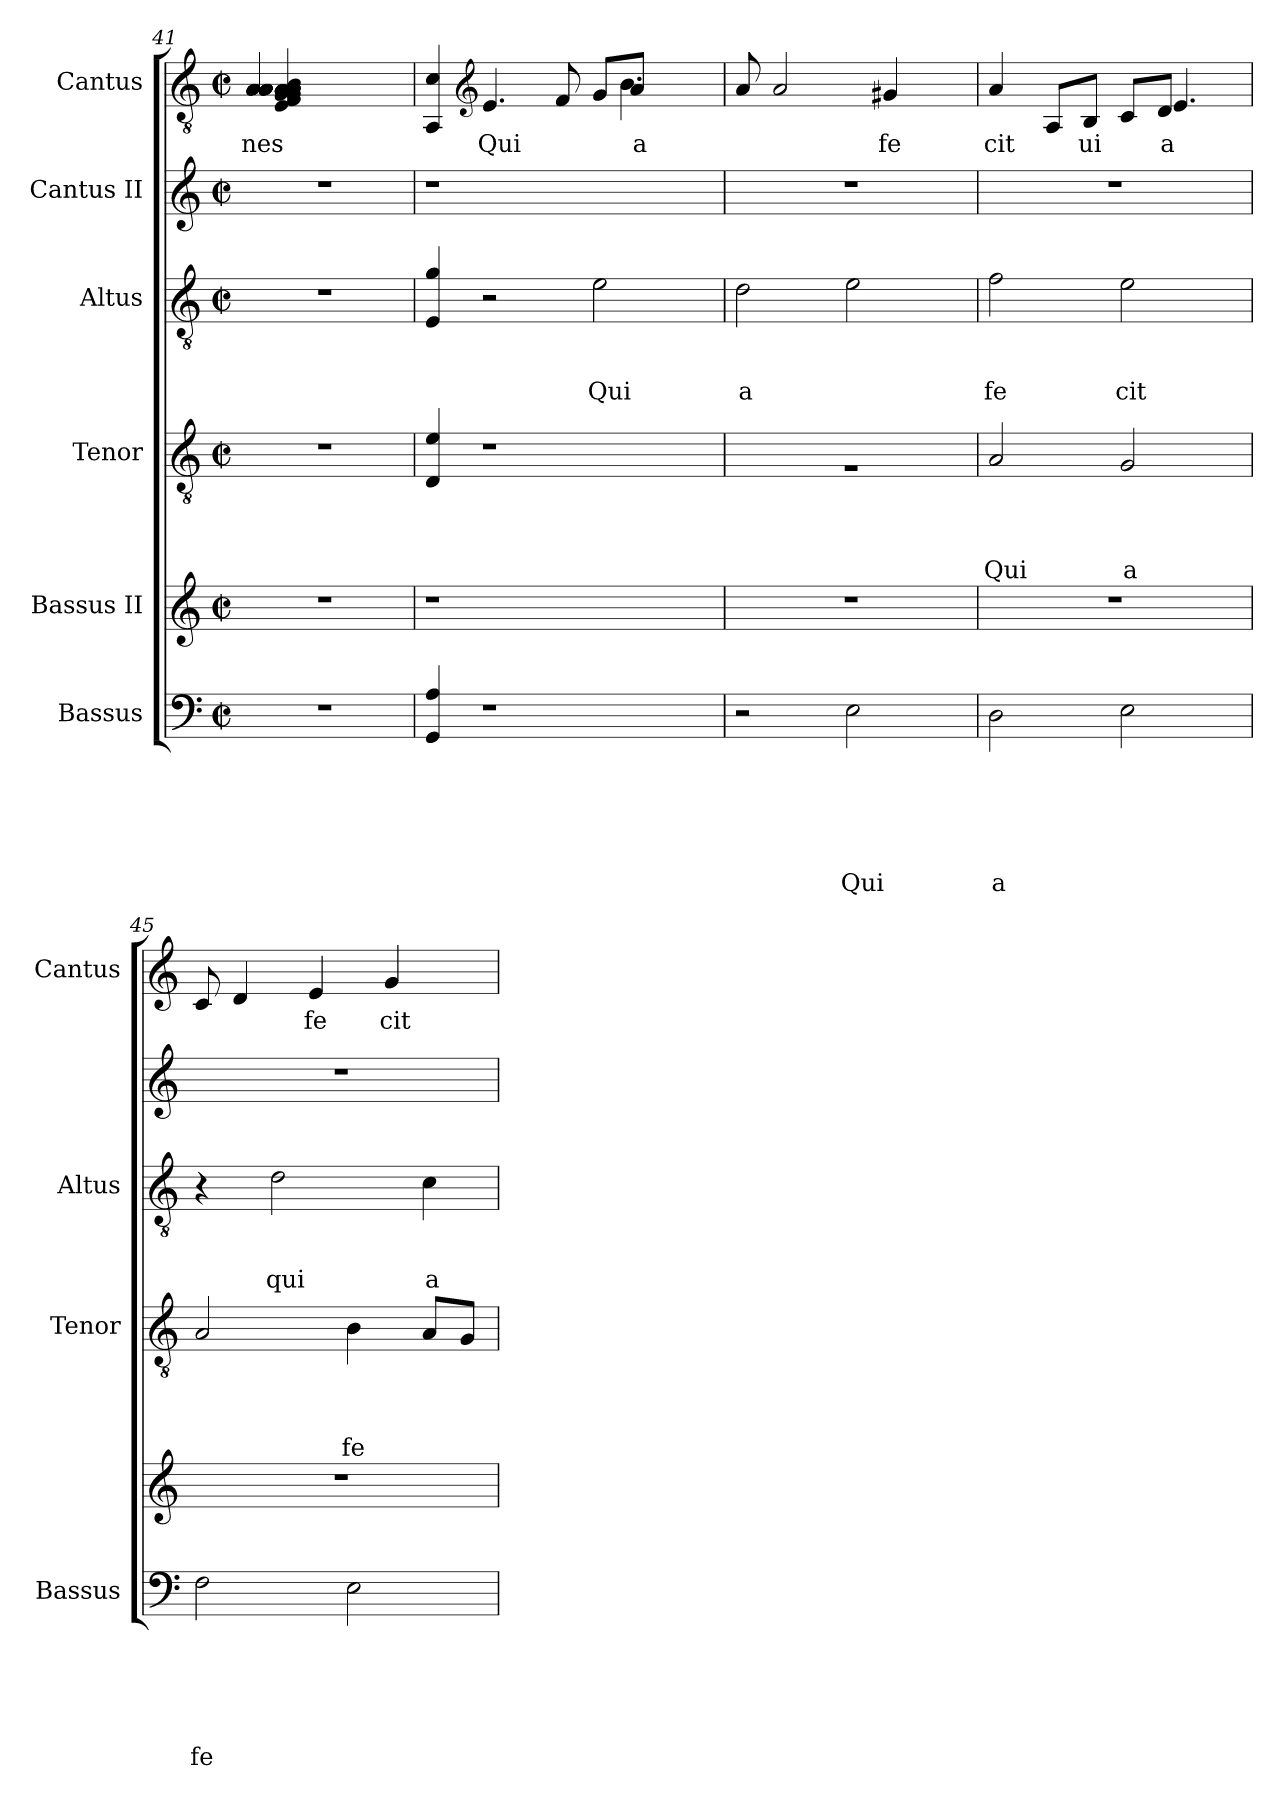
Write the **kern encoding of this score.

**kern	**text	**text	**text	**text	**text	**text	**kern	**kern	**text	**text	**text	**text	**kern	**text	**text	**text	**kern	**kern	**text
*part6	*part6	*part6	*part6	*part6	*part6	*part6	*part5	*part4	*part4	*part4	*part4	*part4	*part3	*part3	*part3	*part3	*part2	*part1	*part1
*staff6	*staff6	*staff6	*staff6	*staff6	*staff6	*staff6	*staff5	*staff4	*staff4	*staff4	*staff4	*staff4	*staff3	*staff3	*staff3	*staff3	*staff2	*staff1	*staff1
*I"Bassus	*	*	*	*	*	*	*I"Bassus II	*I"Tenor	*	*	*	*	*I"Altus	*	*	*	*I"Cantus II	*I"Cantus	*
*I'Bassus	*	*	*	*	*	*	*	*I'Tenor	*	*	*	*	*I'Altus	*	*	*	*	*I'Cantus	*
!!LO:LB:g=z
*clefF4	*	*	*	*	*	*	*clefG2	*clefGv2	*	*	*	*	*clefGv2	*	*	*	*clefG2	*clefGv2	*
*k[]	*	*	*	*	*	*	*k[]	*k[]	*	*	*	*	*k[]	*	*	*	*k[]	*k[]	*
*C:	*	*	*	*	*	*	*C:	*C:	*	*	*	*	*C:	*	*	*	*C:	*C:	*
*M2/2	*	*	*	*	*	*	*M2/2	*M2/2	*	*	*	*	*M2/2	*	*	*	*M2/2	*M2/2	*
*met(c|)	*	*	*	*	*	*	*met(c|)	*met(c|)	*	*	*	*	*met(c|)	*	*	*	*met(c|)	*met(c|)	*
=41	=41	=41	=41	=41	=41	=41	=41	=41	=41	=41	=41	=41	=41	=41	=41	=41	=41	=41	=41
!	!	!	!	!	!	!	!	!	!	!	!	!	!	!	!	!	!	!	!LO:LY:b
*	*	*	*	*	*	*	*	*	*	*	*	*	*	*	*	*	*	*^	*
!	!	!	!	!	!	!	!	!	!	!	!	!	!	!	!	!	!	!	!	!LO:LY:b
1r	.	.	.	.	.	.	1r	1r	.	.	.	.	1r	.	.	.	1r	4A/ 4A/ 4A/ 4A/ 4A/ 4A/ 4A/ 4A/ 4A/ 4A/ 4A/ 4A/	(4E/ 4F/ 4G/ 4G/ 4A/ 4A/ 4A/ 4A/ 4A/ 4B/	nes
.	.	.	.	.	.	.	.	.	.	.	.	.	.	.	.	.	.	2.ryy	2.ryy	.
!!LO:LB:g=z	!!
=42	=42	=42	=42	=42	=42	=42	=42	=42	=42	=42	=42	=42	=42	=42	=42	=42	=42	=42	=42	=42
4GG/ 4A/	.	.	.	.	.	.	1r	4D/ 4e/	.	.	.	.	4E/ 4g/	.	.	.	1r	4AA/ 4c/	2..ryy	.
*	*	*	*	*	*	*	*	*	*	*	*	*	*	*	*	*	*	*clefG2	*	*
!	!	!	!	!	!	!	!	!	!	!	!	!	!	!	!	!	!	!	!	!LO:LY:b
1r	.	.	.	.	.	.	.	1r	.	.	.	.	2r	.	.	.	.	4.e/	.	Qui
.	.	.	.	.	.	.	.	.	.	.	.	.	.	.	.	.	.	8f/	.	.
!	!	!	!	!	!	!	!	!	!	!	!	!	!	!	!	!LO:LY:b	!	!	!	!
.	.	.	.	.	.	.	.	.	.	.	.	.	2e\	.	.	Qui	.	8g/L	.	.
!	!	!	!	!	!	!	!	!	!	!	!	!	!	!	!	!	!	!	!	!LO:LY:b
.	.	.	.	.	.	.	.	.	.	.	.	.	.	.	.	.	.	8a/J	4.b\	a
.	.	.	.	.	.	.	4ryy	.	.	.	.	.	.	.	.	.	4ryy	4ryy	.	.
*	*	*	*	*	*	*	*	*	*	*	*	*	*	*	*	*	*	*v	*v	*
=43	=43	=43	=43	=43	=43	=43	=43	=43	=43	=43	=43	=43	=43	=43	=43	=43	=43	=43	=43
!	!	!	!	!	!	!	!	!	!	!	!	!	!	!	!	!LO:LY:b	!	!	!
2r	.	.	.	.	.	.	1r	1rA	.	.	.	.	2d\	.	.	a	1r	8a/	.
.	.	.	.	.	.	.	.	.	.	.	.	.	.	.	.	.	.	2a/	.
!	!	!	!	!	!	!LO:LY:b	!	!	!	!	!	!	!	!	!	!	!	!	!
2E\	.	.	.	.	.	Qui	.	.	.	.	.	.	2e\	.	.	.	.	.	.
!	!	!	!	!	!	!	!	!	!	!	!	!	!	!	!	!	!	!	!LO:LY:b
.	.	.	.	.	.	.	.	.	.	.	.	.	.	.	.	.	.	4g#/	fe
.	.	.	.	.	.	.	.	.	.	.	.	.	.	.	.	.	.	8ryy	.
=44	=44	=44	=44	=44	=44	=44	=44	=44	=44	=44	=44	=44	=44	=44	=44	=44	=44	=44	=44
!	!	!	!	!	!	!LO:LY:b	!	!	!	!	!	!LO:LY:b	!	!	!	!LO:LY:b	!	!	!LO:LY:b
*	*	*	*	*	*	*	*	*	*	*	*	*	*	*	*	*	*	*^	*
2D\	.	.	.	.	.	a	1r	2A/	.	.	.	Qui	2f\	.	.	fe	1r	4a/	2ryy	cit
.	.	.	.	.	.	.	.	.	.	.	.	.	.	.	.	.	.	8A/L	.	.
!	!	!	!	!	!	!	!	!	!	!	!	!	!	!	!	!	!	!	!	!LO:LY:b:rj
.	.	.	.	.	.	.	.	.	.	.	.	.	.	.	.	.	.	8B/J	.	ui
!	!	!	!	!	!	!	!	!	!	!	!	!LO:LY:b	!	!	!	!LO:LY:b	!	!	!	!
2E\	.	.	.	.	.	.	.	2G/	.	.	.	a	2e\	.	.	cit	.	8c/L	8ryy	.
!	!	!	!	!	!	!	!	!	!	!	!	!	!	!	!	!	!	!	!	!LO:LY:b
.	.	.	.	.	.	.	.	.	.	.	.	.	.	.	.	.	.	8d/J	4.e/	a
.	.	.	.	.	.	.	.	.	.	.	.	.	.	.	.	.	.	4ryy	.	.
*	*	*	*	*	*	*	*	*	*	*	*	*	*	*	*	*	*	*v	*v	*
=45	=45	=45	=45	=45	=45	=45	=45	=45	=45	=45	=45	=45	=45	=45	=45	=45	=45	=45	=45
!	!	!	!	!	!	!LO:LY:b	!	!	!	!	!	!	!	!	!	!	!	!	!
2F\	.	.	.	.	.	fe	1r	2A/	.	.	.	.	4r	.	.	.	1r	8c/	.
.	.	.	.	.	.	.	.	.	.	.	.	.	.	.	.	.	.	4d/	.
!	!	!	!	!	!	!	!	!	!	!	!	!	!	!	!	!LO:LY:b	!	!	!
.	.	.	.	.	.	.	.	.	.	.	.	.	2d\	.	.	qui	.	.	.
!	!	!	!	!	!	!	!	!	!	!	!	!	!	!	!	!	!	!	!LO:LY:b
.	.	.	.	.	.	.	.	.	.	.	.	.	.	.	.	.	.	4e/	fe
!	!	!	!	!	!	!	!	!	!	!	!	!LO:LY:b	!	!	!	!	!	!	!
2E\	.	.	.	.	.	.	.	4B\	.	.	.	fe	.	.	.	.	.	.	.
!	!	!	!	!	!	!	!	!	!	!	!	!	!	!	!	!	!	!	!LO:LY:b
.	.	.	.	.	.	.	.	.	.	.	.	.	.	.	.	.	.	4g/	cit
!	!	!	!	!	!	!	!	!	!	!	!	!	!	!	!	!LO:LY:b	!	!	!
.	.	.	.	.	.	.	.	8A/L	.	.	.	.	4c\	.	.	a	.	.	.
.	.	.	.	.	.	.	.	8G/J	.	.	.	.	.	.	.	.	.	8ryy	.
=	=	=	=	=	=	=	=	=	=	=	=	=	=	=	=	=	=	=	=
*-	*-	*-	*-	*-	*-	*-	*-	*-	*-	*-	*-	*-	*-	*-	*-	*-	*-	*-	*-
